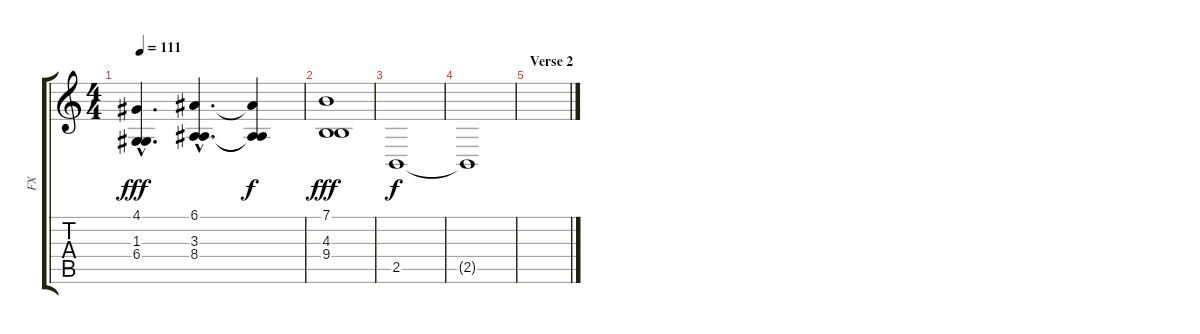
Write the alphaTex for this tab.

\track ("FX" "FX") {instrument pad1newage}
\staff {score tabs}
\tuning (E4 B3 G3 D3 A2 E2) {hide}
\ts (4 4)
\tempo 111
\clef g2
\ks c
(4.1{hac} 1.3{hac} 6.4{hac}).4{d dy fff} (6.1{hac} 3.3{hac} 8.4{hac}).4{d} (6.1{t} 3.3{t} 8.4{t}).4{dy f} |
(7.1 4.3 9.4).1{dy fff} |
2.5.1{dy f} |
2.5{t}.1 |
\section ("" "Verse 2")
